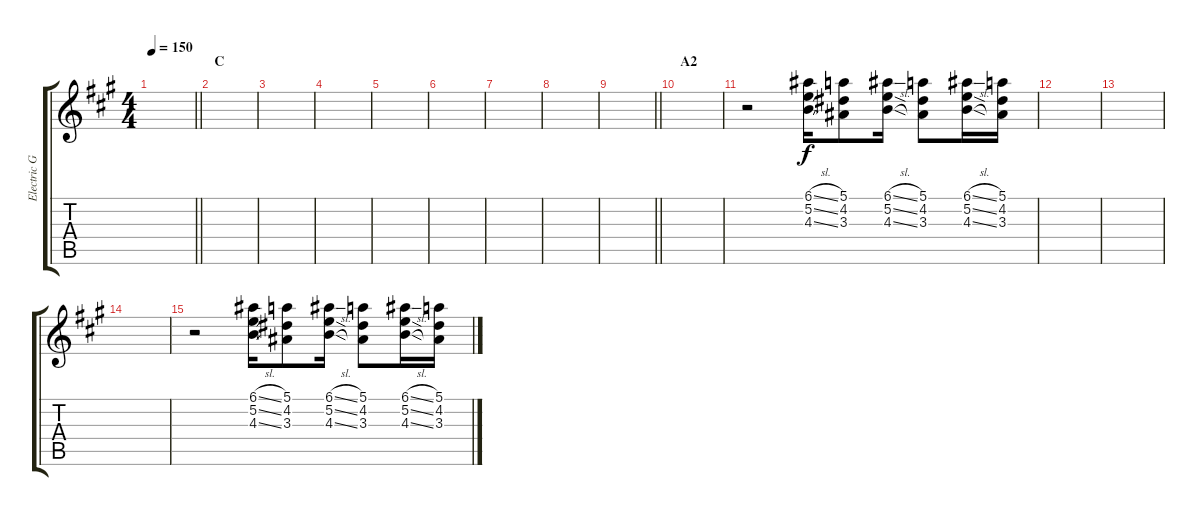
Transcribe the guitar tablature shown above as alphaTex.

\track ("Electric Guitar III" "Electric G") {instrument overdrivenguitar}
\staff {score tabs}
\tuning (E4 B3 G3 D3 A2 E2) {hide}
\ts (4 4)
\tempo 150
\clef g2
\barLineRight lightlight
\ks a
|
\section ("" "C")
|
|
|
|
|
|
|
\barLineRight lightlight
|
\section ("" "A2")
|
r.2 (6.1{sl} 5.2{sl} 4.3{sl}).16 (5.1 4.2 3.3).8 (6.1{sl} 5.2{sl} 4.3{sl}).16 (5.1 4.2 3.3).8 (6.1{sl} 5.2{sl} 4.3{sl}).16 (5.1 4.2 3.3).16 |
|
|
|
r.2 (6.1{sl} 5.2{sl} 4.3{sl}).16 (5.1 4.2 3.3).8 (6.1{sl} 5.2{sl} 4.3{sl}).16 (5.1 4.2 3.3).8 (6.1{sl} 5.2{sl} 4.3{sl}).16 (5.1 4.2 3.3).16
